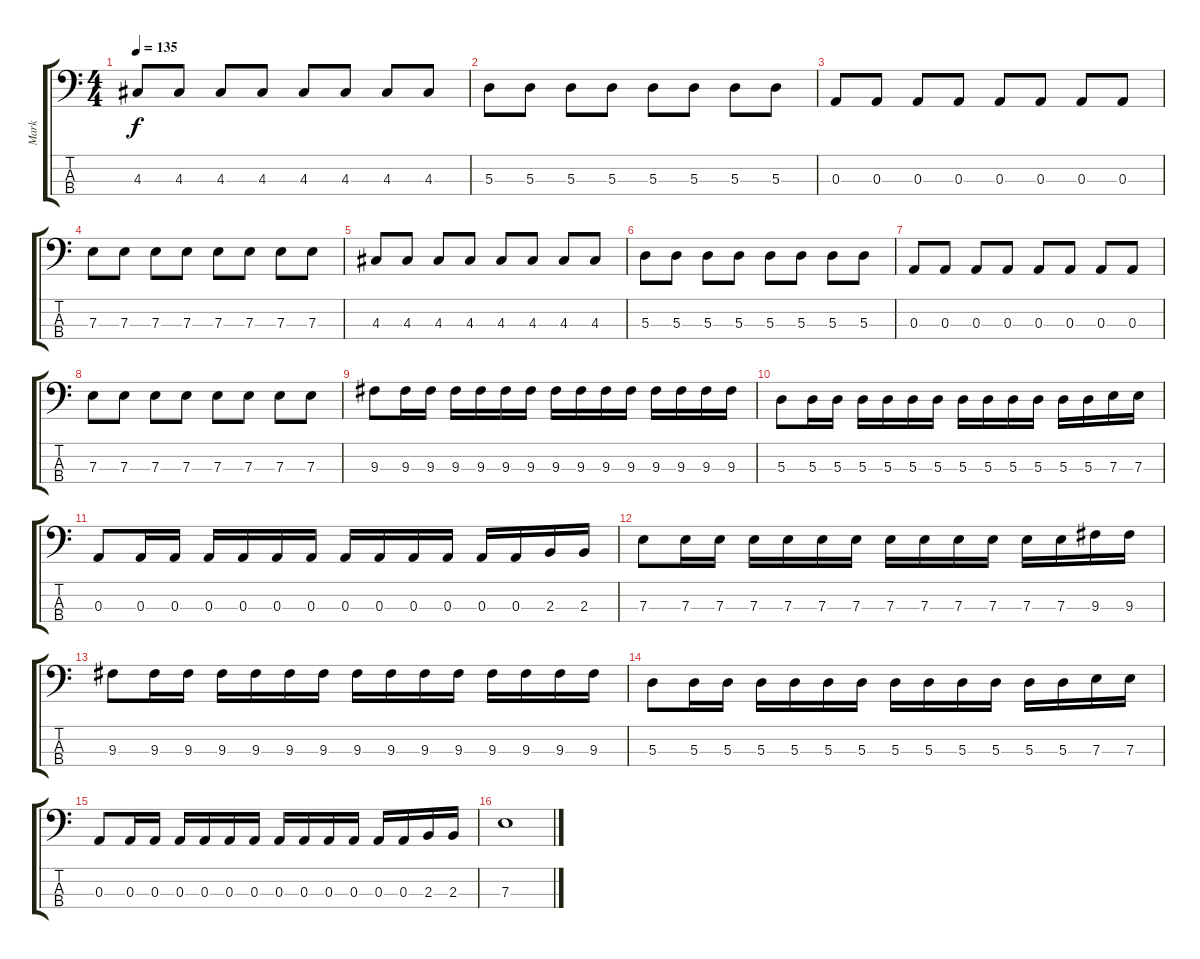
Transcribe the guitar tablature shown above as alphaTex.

\track ("Mark" "Mark") {instrument electricbasspick}
\staff {score tabs}
\tuning (G2 D2 A1 E1) {hide}
\ts (4 4)
\tempo 135
\clef f4
\ks c
4.3.8{dy f} 4.3.8 4.3.8 4.3.8 4.3.8 4.3.8 4.3.8 4.3.8 |
5.3.8 5.3.8 5.3.8 5.3.8 5.3.8 5.3.8 5.3.8 5.3.8 |
0.3.8 0.3.8 0.3.8 0.3.8 0.3.8 0.3.8 0.3.8 0.3.8 |
7.3.8 7.3.8 7.3.8 7.3.8 7.3.8 7.3.8 7.3.8 7.3.8 |
4.3.8 4.3.8 4.3.8 4.3.8 4.3.8 4.3.8 4.3.8 4.3.8 |
5.3.8 5.3.8 5.3.8 5.3.8 5.3.8 5.3.8 5.3.8 5.3.8 |
0.3.8 0.3.8 0.3.8 0.3.8 0.3.8 0.3.8 0.3.8 0.3.8 |
7.3.8 7.3.8 7.3.8 7.3.8 7.3.8 7.3.8 7.3.8 7.3.8 |
9.3.8 9.3.16 9.3.16 9.3.16 9.3.16 9.3.16 9.3.16 9.3.16 9.3.16 9.3.16 9.3.16 9.3.16 9.3.16 9.3.16 9.3.16 |
5.3.8 5.3.16 5.3.16 5.3.16 5.3.16 5.3.16 5.3.16 5.3.16 5.3.16 5.3.16 5.3.16 5.3.16 5.3.16 7.3.16 7.3.16 |
0.3.8 0.3.16 0.3.16 0.3.16 0.3.16 0.3.16 0.3.16 0.3.16 0.3.16 0.3.16 0.3.16 0.3.16 0.3.16 2.3.16 2.3.16 |
7.3.8 7.3.16 7.3.16 7.3.16 7.3.16 7.3.16 7.3.16 7.3.16 7.3.16 7.3.16 7.3.16 7.3.16 7.3.16 9.3.16 9.3.16 |
9.3.8 9.3.16 9.3.16 9.3.16 9.3.16 9.3.16 9.3.16 9.3.16 9.3.16 9.3.16 9.3.16 9.3.16 9.3.16 9.3.16 9.3.16 |
5.3.8 5.3.16 5.3.16 5.3.16 5.3.16 5.3.16 5.3.16 5.3.16 5.3.16 5.3.16 5.3.16 5.3.16 5.3.16 7.3.16 7.3.16 |
0.3.8 0.3.16 0.3.16 0.3.16 0.3.16 0.3.16 0.3.16 0.3.16 0.3.16 0.3.16 0.3.16 0.3.16 0.3.16 2.3.16 2.3.16 |
7.3.1
